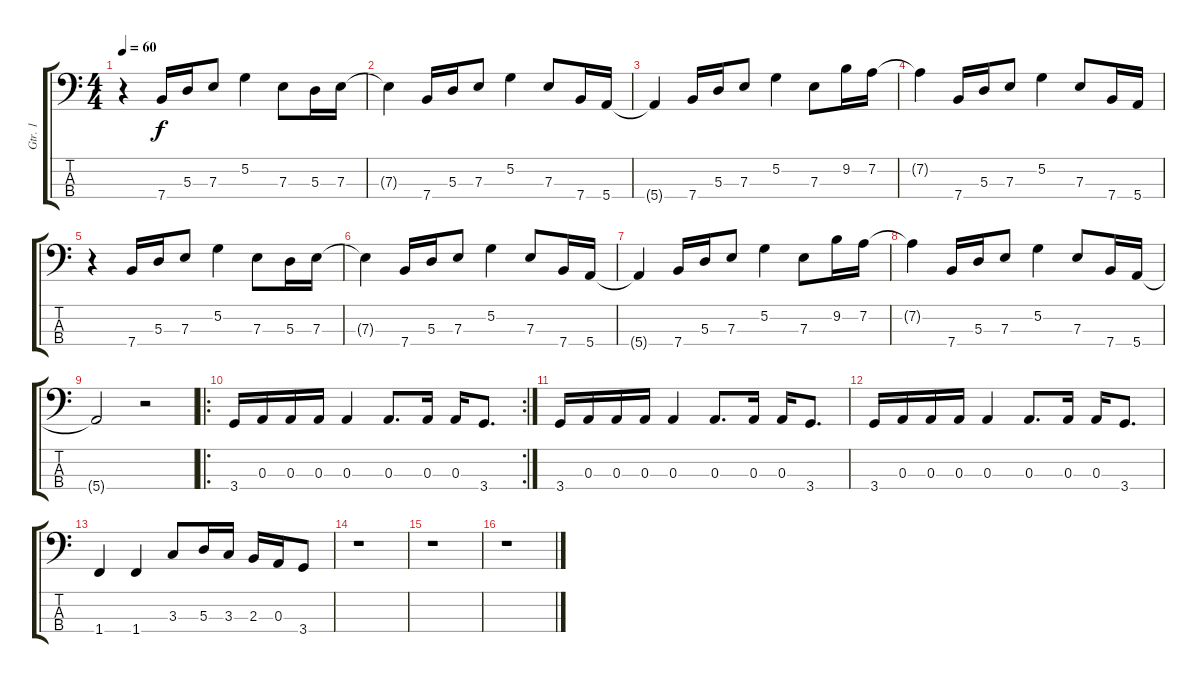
\track ("Gtr. 1" "Gtr. 1") {instrument electricbasspick}
\staff {score tabs}
\tuning (G2 D2 A1 E1) {hide}
\ts (4 4)
\tempo 60
\clef f4
\ks c
r.4{dy f} 7.4.16 5.3.16 7.3.8 5.2.4 7.3.8 5.3.16 7.3.16 |
7.3{t}.4 7.4.16 5.3.16 7.3.8 5.2.4 7.3.8 7.4.16 5.4.16 |
5.4{t}.4 7.4.16 5.3.16 7.3.8 5.2.4 7.3.8 9.2.16 7.2.16 |
7.2{t}.4 7.4.16 5.3.16 7.3.8 5.2.4 7.3.8 7.4.16 5.4.16 |
r.4 7.4.16 5.3.16 7.3.8 5.2.4 7.3.8 5.3.16 7.3.16 |
7.3{t}.4 7.4.16 5.3.16 7.3.8 5.2.4 7.3.8 7.4.16 5.4.16 |
5.4{t}.4 7.4.16 5.3.16 7.3.8 5.2.4 7.3.8 9.2.16 7.2.16 |
7.2{t}.4 7.4.16 5.3.16 7.3.8 5.2.4 7.3.8 7.4.16 5.4.16 |
5.4{t}.2 r.2 |
\ro
\rc 2
3.4.16 0.3.16 0.3.16 0.3.16 0.3.4 0.3.8{d} 0.3.16 0.3.16 3.4.8{d} |
3.4.16 0.3.16 0.3.16 0.3.16 0.3.4 0.3.8{d} 0.3.16 0.3.16 3.4.8{d} |
3.4.16 0.3.16 0.3.16 0.3.16 0.3.4 0.3.8{d} 0.3.16 0.3.16 3.4.8{d} |
1.4.4 1.4.4 3.3.8 5.3.16 3.3.16 2.3.16 0.3.16 3.4.8 |
r.1 |
r.1 |
r.1
